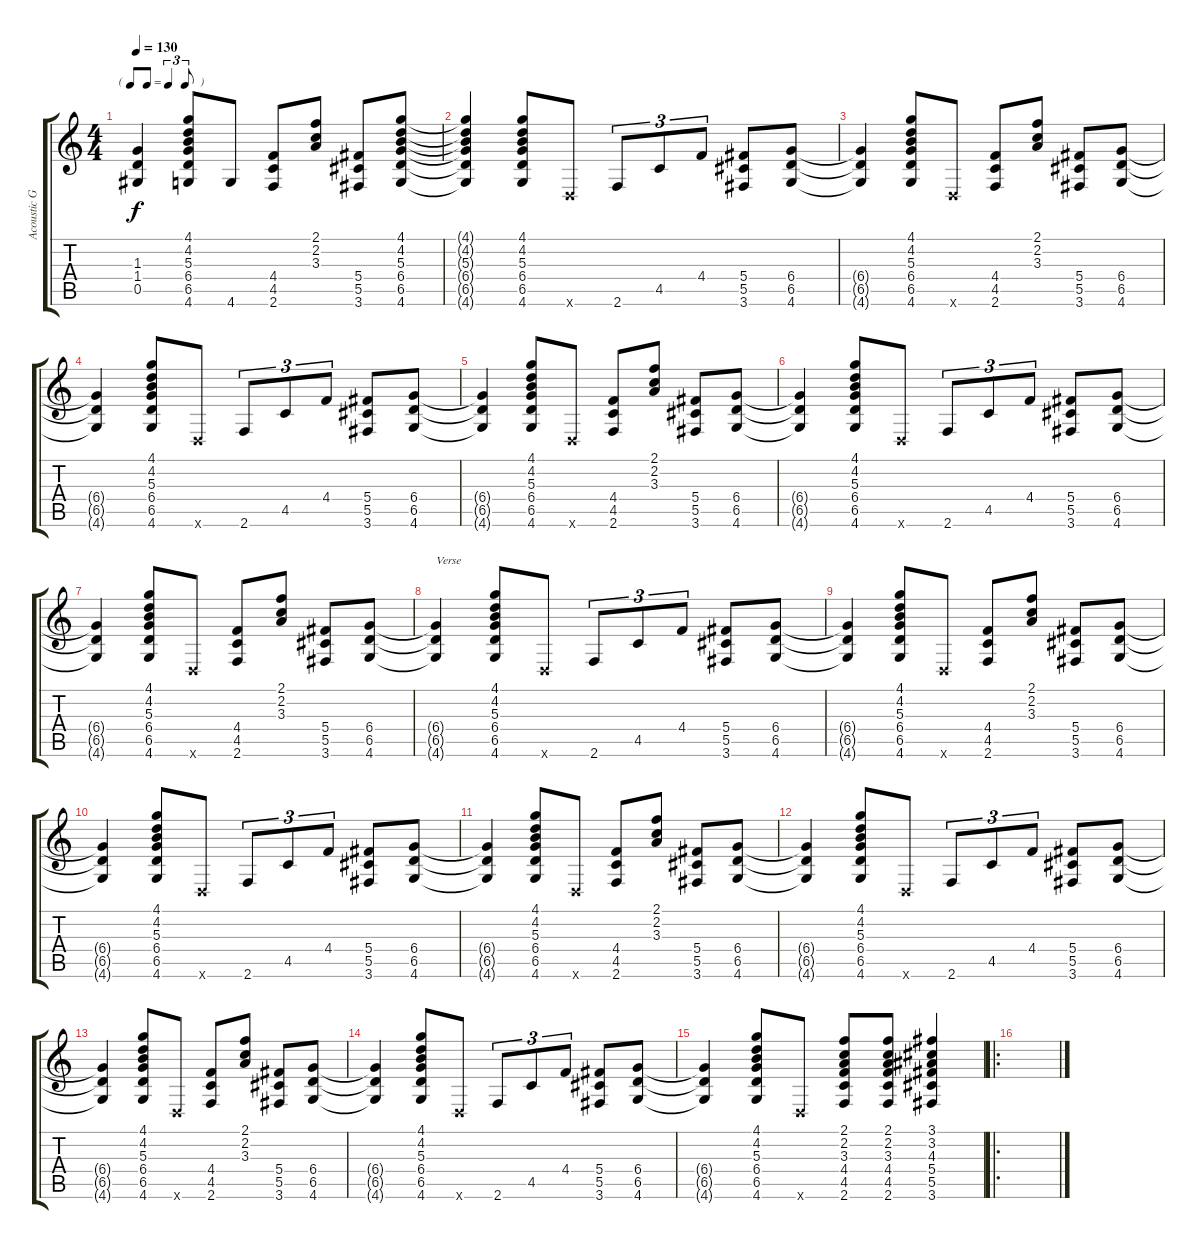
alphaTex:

\track ("Acoustic Guitar" "Acoustic G") {instrument acousticguitarsteel}
\staff {score tabs}
\tuning (Eb4 Bb3 Gb3 Db3 Ab2 Eb2) {hide}
\ts (4 4)
\tf triplet8th
\tempo 130
\clef g2
\ks c
(1.3{t} 1.4{t} 0.5{t}).4{dy f} (4.1 4.2 5.3 6.4 6.5 4.6).8 4.6.8 (4.4 4.5 2.6).8 (2.1 2.2 3.3).8 (5.4 5.5 3.6).8 (4.1 4.2 5.3 6.4 6.5 4.6).8 |
(4.1{t} 4.2{t} 5.3{t} 6.4{t} 6.5{t} 4.6{t}).4 (4.1 4.2 5.3 6.4 6.5 4.6).8 -1.6{x}.8 2.6.8{tu (3 2)} 4.5.8{tu (3 2)} 4.4.8{tu (3 2)} (5.4 5.5 3.6).8 (6.4 6.5 4.6).8 |
(6.4{t} 6.5{t} 4.6{t}).4 (4.1 4.2 5.3 6.4 6.5 4.6).8 -1.6{x}.8 (4.4 4.5 2.6).8 (2.1 2.2 3.3).8 (5.4 5.5 3.6).8 (6.4 6.5 4.6).8 |
(6.4{t} 6.5{t} 4.6{t}).4 (4.1 4.2 5.3 6.4 6.5 4.6).8 -1.6{x}.8 2.6.8{tu (3 2)} 4.5.8{tu (3 2)} 4.4.8{tu (3 2)} (5.4 5.5 3.6).8 (6.4 6.5 4.6).8 |
(6.4{t} 6.5{t} 4.6{t}).4 (4.1 4.2 5.3 6.4 6.5 4.6).8 -1.6{x}.8 (4.4 4.5 2.6).8 (2.1 2.2 3.3).8 (5.4 5.5 3.6).8 (6.4 6.5 4.6).8 |
(6.4{t} 6.5{t} 4.6{t}).4 (4.1 4.2 5.3 6.4 6.5 4.6).8 -1.6{x}.8 2.6.8{tu (3 2)} 4.5.8{tu (3 2)} 4.4.8{tu (3 2)} (5.4 5.5 3.6).8 (6.4 6.5 4.6).8 |
(6.4{t} 6.5{t} 4.6{t}).4 (4.1 4.2 5.3 6.4 6.5 4.6).8 -1.6{x}.8 (4.4 4.5 2.6).8 (2.1 2.2 3.3).8 (5.4 5.5 3.6).8 (6.4 6.5 4.6).8 |
(6.4{t} 6.5{t} 4.6{t}).4{txt "Verse"} (4.1 4.2 5.3 6.4 6.5 4.6).8 -1.6{x}.8 2.6.8{tu (3 2)} 4.5.8{tu (3 2)} 4.4.8{tu (3 2)} (5.4 5.5 3.6).8 (6.4 6.5 4.6).8 |
(6.4{t} 6.5{t} 4.6{t}).4 (4.1 4.2 5.3 6.4 6.5 4.6).8 -1.6{x}.8 (4.4 4.5 2.6).8 (2.1 2.2 3.3).8 (5.4 5.5 3.6).8 (6.4 6.5 4.6).8 |
(6.4{t} 6.5{t} 4.6{t}).4 (4.1 4.2 5.3 6.4 6.5 4.6).8 -1.6{x}.8 2.6.8{tu (3 2)} 4.5.8{tu (3 2)} 4.4.8{tu (3 2)} (5.4 5.5 3.6).8 (6.4 6.5 4.6).8 |
(6.4{t} 6.5{t} 4.6{t}).4 (4.1 4.2 5.3 6.4 6.5 4.6).8 -1.6{x}.8 (4.4 4.5 2.6).8 (2.1 2.2 3.3).8 (5.4 5.5 3.6).8 (6.4 6.5 4.6).8 |
(6.4{t} 6.5{t} 4.6{t}).4 (4.1 4.2 5.3 6.4 6.5 4.6).8 -1.6{x}.8 2.6.8{tu (3 2)} 4.5.8{tu (3 2)} 4.4.8{tu (3 2)} (5.4 5.5 3.6).8 (6.4 6.5 4.6).8 |
(6.4{t} 6.5{t} 4.6{t}).4 (4.1 4.2 5.3 6.4 6.5 4.6).8 -1.6{x}.8 (4.4 4.5 2.6).8 (2.1 2.2 3.3).8 (5.4 5.5 3.6).8 (6.4 6.5 4.6).8 |
(6.4{t} 6.5{t} 4.6{t}).4 (4.1 4.2 5.3 6.4 6.5 4.6).8 -1.6{x}.8 2.6.8{tu (3 2)} 4.5.8{tu (3 2)} 4.4.8{tu (3 2)} (5.4 5.5 3.6).8 (6.4 6.5 4.6).8 |
(6.4{t} 6.5{t} 4.6{t}).4 (4.1 4.2 5.3 6.4 6.5 4.6).8 -1.6{x}.8 (2.1 2.2 3.3 4.4 4.5 2.6).8 (2.1 2.2 3.3 4.4 4.5 2.6).8 (3.1 3.2 4.3 5.4 5.5 3.6).4 |
\ro
